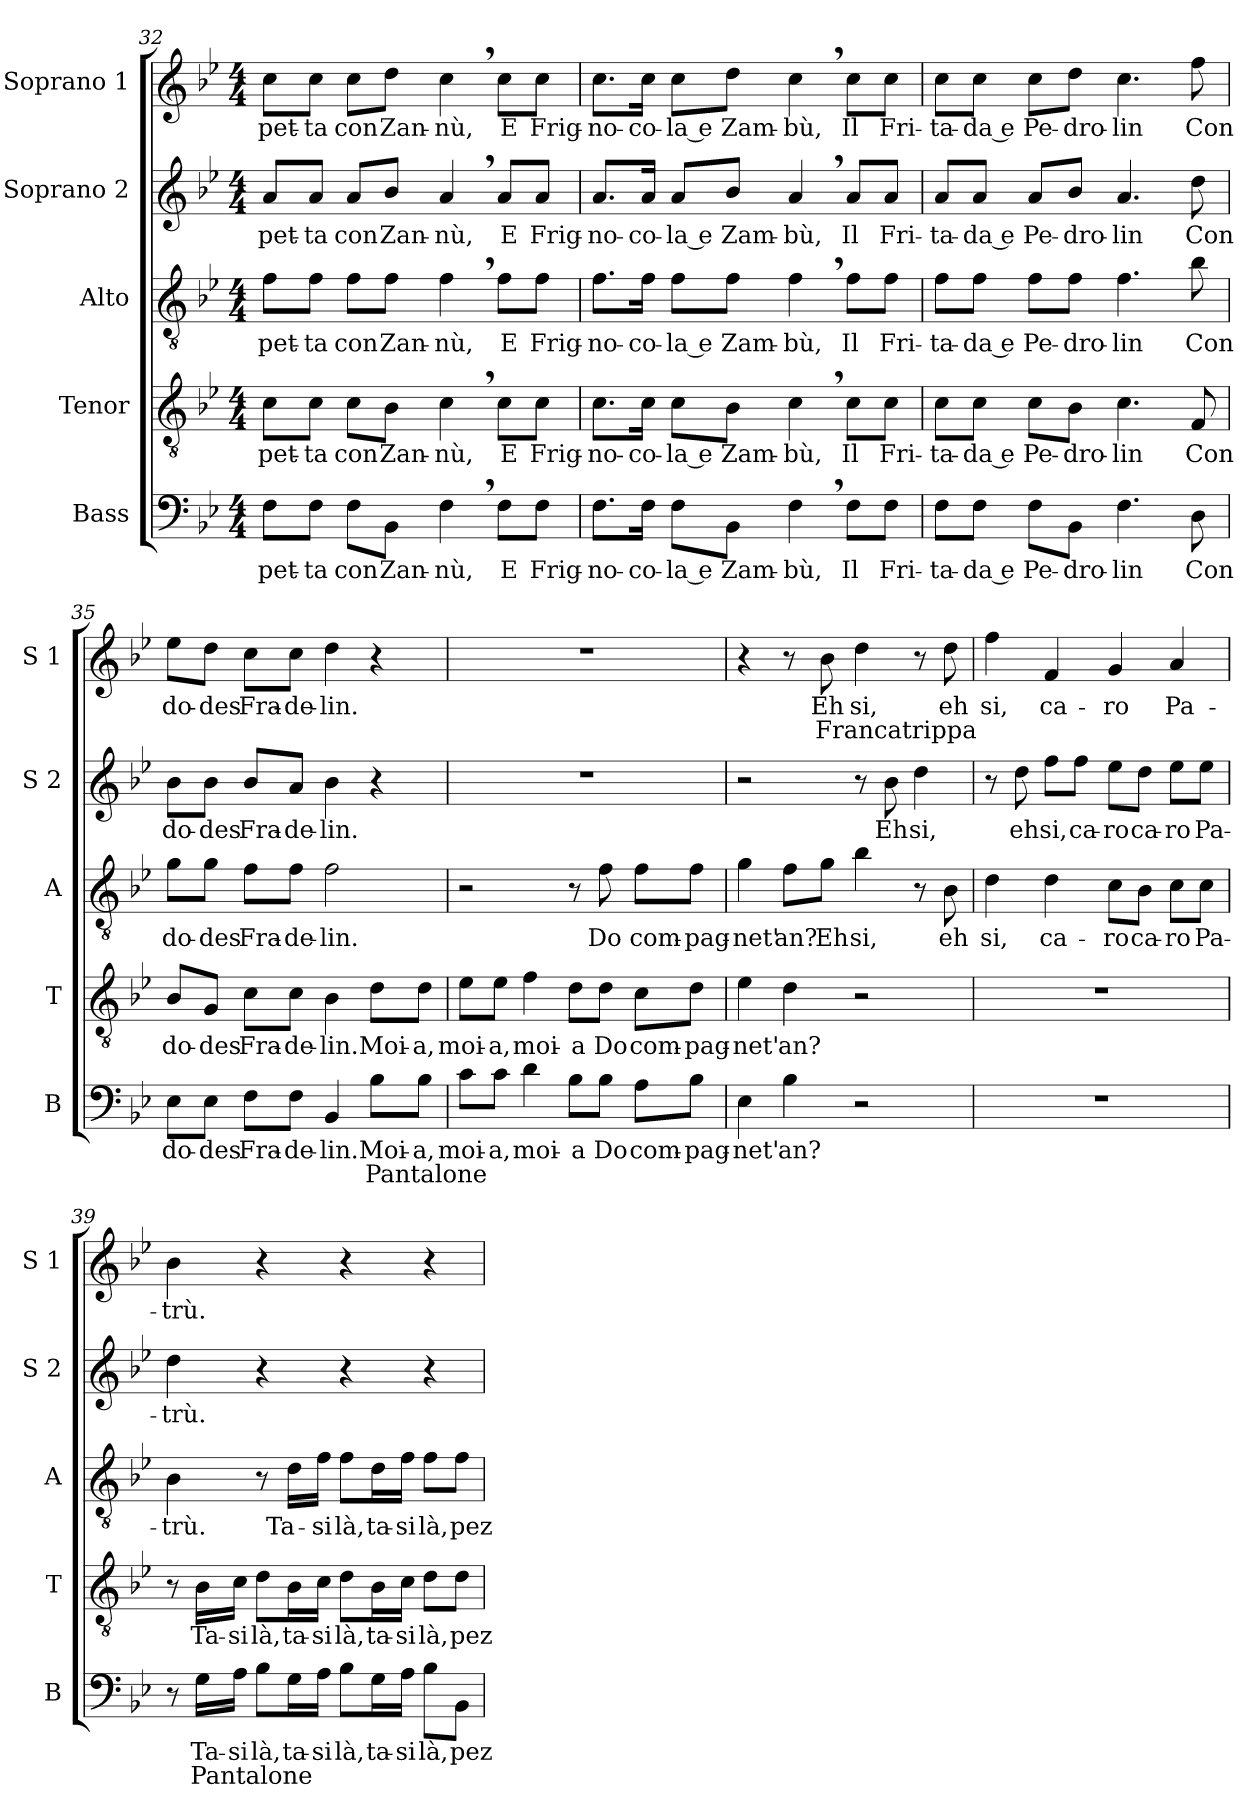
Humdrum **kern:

**kern	**text	**text	**kern	**text	**kern	**text	**kern	**text	**kern	**text	**text
*part5	*part5	*part5	*part4	*part4	*part3	*part3	*part2	*part2	*part1	*part1	*part1
*staff5	*staff5	*staff5	*staff4	*staff4	*staff3	*staff3	*staff2	*staff2	*staff1	*staff1	*staff1
*I"Bass	*	*	*I"Tenor	*	*I"Alto	*	*I"Soprano 2	*	*I"Soprano 1	*	*
*I'B	*	*	*I'T	*	*I'A	*	*I'S 2	*	*I'S 1	*	*
*clefF4	*	*	*clefGv2	*	*clefGv2	*	*clefG2	*	*clefG2	*	*
*k[b-e-]	*	*	*k[b-e-]	*	*k[b-e-]	*	*k[b-e-]	*	*k[b-e-]	*	*
*B-:	*	*	*B-:	*	*B-:	*	*B-:	*	*B-:	*	*
*M4/4	*	*	*M4/4	*	*M4/4	*	*M4/4	*	*M4/4	*	*
=32	=32	=32	=32	=32	=32	=32	=32	=32	=32	=32	=32
!	!LO:LY:b	!	!	!LO:LY:b	!	!LO:LY:b	!	!LO:LY:b	!	!LO:LY:b	!
8F\L	-pet-	.	8c\L	-pet-	8f\L	-pet-	8a/L	-pet-	8cc\L	-pet-	.
!	!LO:LY:b	!	!	!LO:LY:b	!	!LO:LY:b	!	!LO:LY:b	!	!LO:LY:b	!
8F\J	-ta	.	8c\J	-ta	8f\J	-ta	8a/J	-ta	8cc\J	-ta	.
!	!LO:LY:b	!	!	!LO:LY:b	!	!LO:LY:b	!	!LO:LY:b	!	!LO:LY:b	!
8F\L	con	.	8c\L	con	8f\L	con	8a/L	con	8cc\L	con	.
!	!LO:LY:b	!	!	!LO:LY:b	!	!LO:LY:b	!	!LO:LY:b	!	!LO:LY:b	!
8BB-\J	Zan-	.	8B-\J	Zan-	8f\J	Zan-	8b-/J	Zan-	8dd\J	Zan-	.
!	!LO:LY:b	!	!	!LO:LY:b	!	!LO:LY:b	!	!LO:LY:b	!	!LO:LY:b	!
4F,>\	-nù,	.	4c,>\	-nù,	4f,>\	-nù,	4a,>/	-nù,	4cc,>\	-nù,	.
!	!LO:LY:b	!	!	!LO:LY:b	!	!LO:LY:b	!	!LO:LY:b	!	!LO:LY:b	!
8F\L	E	.	8c\L	E	8f\L	E	8a/L	E	8cc\L	E	.
!	!LO:LY:b	!	!	!LO:LY:b	!	!LO:LY:b	!	!LO:LY:b	!	!LO:LY:b	!
8F\J	Frig-	.	8c\J	Frig-	8f\J	Frig-	8a/J	Frig-	8cc\J	Frig-	.
!!LO:PB:g=z
=33	=33	=33	=33	=33	=33	=33	=33	=33	=33	=33	=33
!	!LO:LY:b	!	!	!LO:LY:b	!	!LO:LY:b	!	!LO:LY:b	!	!LO:LY:b	!
8.F\L	-no-	.	8.c\L	-no-	8.f\L	-no-	8.a/L	-no-	8.cc\L	-no-	.
!	!LO:LY:b	!	!	!LO:LY:b	!	!LO:LY:b	!	!LO:LY:b	!	!LO:LY:b	!
16F\Jk	-co-	.	16c\Jk	-co-	16f\Jk	-co-	16a/Jk	-co-	16cc\Jk	-co-	.
!	!LO:LY:b	!	!	!LO:LY:b	!	!LO:LY:b	!	!LO:LY:b	!	!LO:LY:b	!
8F\L	-la e	.	8c\L	-la e	8f\L	-la e	8a/L	-la e	8cc\L	-la e	.
!	!LO:LY:b	!	!	!LO:LY:b	!	!LO:LY:b	!	!LO:LY:b	!	!LO:LY:b	!
8BB-\J	Zam-	.	8B-\J	Zam-	8f\J	Zam-	8b-/J	Zam-	8dd\J	Zam-	.
!	!LO:LY:b	!	!	!LO:LY:b	!	!LO:LY:b	!	!LO:LY:b	!	!LO:LY:b	!
4F,>\	-bù,	.	4c,>\	-bù,	4f,>\	-bù,	4a,>/	-bù,	4cc,>\	-bù,	.
!	!LO:LY:b	!	!	!LO:LY:b	!	!LO:LY:b	!	!LO:LY:b	!	!LO:LY:b	!
8F\L	Il	.	8c\L	Il	8f\L	Il	8a/L	Il	8cc\L	Il	.
!	!LO:LY:b	!	!	!LO:LY:b	!	!LO:LY:b	!	!LO:LY:b	!	!LO:LY:b	!
8F\J	Fri-	.	8c\J	Fri-	8f\J	Fri-	8a/J	Fri-	8cc\J	Fri-	.
=34	=34	=34	=34	=34	=34	=34	=34	=34	=34	=34	=34
!	!LO:LY:b	!	!	!LO:LY:b	!	!LO:LY:b	!	!LO:LY:b	!	!LO:LY:b	!
8F\L	-ta-	.	8c\L	-ta-	8f\L	-ta-	8a/L	-ta-	8cc\L	-ta-	.
!	!LO:LY:b	!	!	!LO:LY:b	!	!LO:LY:b	!	!LO:LY:b	!	!LO:LY:b	!
8F\J	-da e	.	8c\J	-da e	8f\J	-da e	8a/J	-da e	8cc\J	-da e	.
!	!LO:LY:b	!	!	!LO:LY:b	!	!LO:LY:b	!	!LO:LY:b	!	!LO:LY:b	!
8F\L	Pe-	.	8c\L	Pe-	8f\L	Pe-	8a/L	Pe-	8cc\L	Pe-	.
!	!LO:LY:b	!	!	!LO:LY:b	!	!LO:LY:b	!	!LO:LY:b	!	!LO:LY:b	!
8BB-\J	-dro-	.	8B-\J	-dro-	8f\J	-dro-	8b-/J	-dro-	8dd\J	-dro-	.
!	!LO:LY:b	!	!	!LO:LY:b	!	!LO:LY:b	!	!LO:LY:b	!	!LO:LY:b	!
4.F\	-lin	.	4.c\	-lin	4.f\	-lin	4.a/	-lin	4.cc\	-lin	.
!	!LO:LY:b	!	!	!LO:LY:b	!	!LO:LY:b	!	!LO:LY:b	!	!LO:LY:b	!
8D\	Con	.	8F/	Con	8b-\	Con	8dd\	Con	8ff\	Con	.
=35	=35	=35	=35	=35	=35	=35	=35	=35	=35	=35	=35
!	!LO:LY:b	!	!	!LO:LY:b	!	!LO:LY:b	!	!LO:LY:b	!	!LO:LY:b	!
8E-\L	do-	.	8B-/L	do-	8g\L	do-	8b-\L	do-	8ee-\L	do-	.
!	!LO:LY:b	!	!	!LO:LY:b	!	!LO:LY:b	!	!LO:LY:b	!	!LO:LY:b	!
8E-\J	-des	.	8G/J	-des	8g\J	-des	8b-\J	-des	8dd\J	-des	.
!	!LO:LY:b	!	!	!LO:LY:b	!	!LO:LY:b	!	!LO:LY:b	!	!LO:LY:b	!
8F\L	Fra-	.	8c\L	Fra-	8f\L	Fra-	8b-/L	Fra-	8cc\L	Fra-	.
!	!LO:LY:b	!	!	!LO:LY:b	!	!LO:LY:b	!	!LO:LY:b	!	!LO:LY:b	!
8F\J	-de-	.	8c\J	-de-	8f\J	-de-	8a/J	-de-	8cc\J	-de-	.
!	!LO:LY:b	!	!	!LO:LY:b	!	!LO:LY:b	!	!LO:LY:b	!	!LO:LY:b	!
4BB-/	-lin.	.	4B-\	-lin.	2f\	-lin.	4b-\	-lin.	4dd\	-lin.	.
!	!LO:LY:b	!LO:LY:a	!	!LO:LY:b	!	!	!	!	!	!	!
8B-\L	Moi-	Pantalone	8d\L	Moi-	.	.	4r	.	4r	.	.
!	!LO:LY:b	!	!	!LO:LY:b	!	!	!	!	!	!	!
8B-\J	-a,	.	8d\J	-a,	.	.	.	.	.	.	.
=36	=36	=36	=36	=36	=36	=36	=36	=36	=36	=36	=36
!	!LO:LY:b	!	!	!LO:LY:b	!	!	!	!	!	!	!
8c\L	moi-	.	8e-\L	moi-	2r	.	1r	.	1r	.	.
!	!LO:LY:b	!	!	!LO:LY:b	!	!	!	!	!	!	!
8c\J	-a,	.	8e-\J	-a,	.	.	.	.	.	.	.
!	!LO:LY:b	!	!	!LO:LY:b	!	!	!	!	!	!	!
4d\	moi-	.	4f\	moi-	.	.	.	.	.	.	.
!	!LO:LY:b	!	!	!LO:LY:b	!	!	!	!	!	!	!
8B-\L	-a	.	8d\L	-a	8r	.	.	.	.	.	.
!	!LO:LY:b	!	!	!LO:LY:b	!	!LO:LY:b	!	!	!	!	!
8B-\J	Do	.	8d\J	Do	8f\	Do	.	.	.	.	.
!	!LO:LY:b	!	!	!LO:LY:b	!	!LO:LY:b	!	!	!	!	!
8A\L	com-	.	8c\L	com-	8f\L	com-	.	.	.	.	.
!	!LO:LY:b	!	!	!LO:LY:b	!	!LO:LY:b	!	!	!	!	!
8B-\J	-pag-	.	8d\J	-pag-	8f\J	-pag-	.	.	.	.	.
!!LO:LB:g=z
=37	=37	=37	=37	=37	=37	=37	=37	=37	=37	=37	=37
!	!LO:LY:b	!	!	!LO:LY:b	!	!LO:LY:b	!	!	!	!	!
4E-\	-net'	.	4e-\	-net'	4g\	-net'	2r	.	4r	.	.
!	!LO:LY:b	!	!	!LO:LY:b	!	!LO:LY:b	!	!	!	!	!
4B-\	an?	.	4d\	an?	8f\L	an?	.	.	8r	.	.
!	!	!	!	!	!	!LO:LY:b	!	!	!	!LO:LY:b	!LO:LY:a
.	.	.	.	.	8g\J	Eh	.	.	8b-\	Eh	Francatrippa
!	!	!	!	!	!	!LO:LY:b	!	!	!	!LO:LY:b	!
2r	.	.	2r	.	4b-\	si,	8r	.	4dd\	si,	.
!	!	!	!	!	!	!	!	!LO:LY:b	!	!	!
.	.	.	.	.	.	.	8b-\	Eh	.	.	.
!	!	!	!	!	!	!	!	!LO:LY:b	!	!	!
.	.	.	.	.	8r	.	4dd\	si,	8r	.	.
!	!	!	!	!	!	!LO:LY:b	!	!	!	!LO:LY:b	!
.	.	.	.	.	8B-\	eh	.	.	8dd\	eh	.
=38	=38	=38	=38	=38	=38	=38	=38	=38	=38	=38	=38
!	!	!	!	!	!	!LO:LY:b	!	!	!	!LO:LY:b	!
1r	.	.	1r	.	4d\	si,	8r	.	4ff\	si,	.
!	!	!	!	!	!	!	!	!LO:LY:b	!	!	!
.	.	.	.	.	.	.	8dd\	eh	.	.	.
!	!	!	!	!	!	!LO:LY:b	!	!LO:LY:b	!	!LO:LY:b	!
.	.	.	.	.	4d\	ca-	8ff\L	si,	4f/	ca-	.
!	!	!	!	!	!	!	!	!LO:LY:b	!	!	!
.	.	.	.	.	.	.	8ff\J	ca-	.	.	.
!	!	!	!	!	!	!LO:LY:b	!	!LO:LY:b	!	!LO:LY:b	!
.	.	.	.	.	8c\L	-ro	8ee-\L	-ro	4g/	-ro	.
!	!	!	!	!	!	!LO:LY:b	!	!LO:LY:b	!	!	!
.	.	.	.	.	8B-\J	ca-	8dd\J	ca-	.	.	.
!	!	!	!	!	!	!LO:LY:b	!	!LO:LY:b	!	!LO:LY:b	!
.	.	.	.	.	8c\L	-ro	8ee-\L	-ro	4a/	Pa-	.
!	!	!	!	!	!	!LO:LY:b	!	!LO:LY:b	!	!	!
.	.	.	.	.	8c\J	Pa-	8ee-\J	Pa-	.	.	.
=39	=39	=39	=39	=39	=39	=39	=39	=39	=39	=39	=39
!	!	!	!	!	!	!LO:LY:b	!	!LO:LY:b	!	!LO:LY:b	!
8r	.	.	8r	.	4B-\	-trù.	4dd\	-trù.	4b-\	-trù.	.
!	!LO:LY:b	!LO:LY:a	!	!LO:LY:b	!	!	!	!	!	!	!
16G\LL	Ta-	Pantalone	16B-\LL	Ta-	.	.	.	.	.	.	.
!	!LO:LY:b	!	!	!LO:LY:b	!	!	!	!	!	!	!
16A\JJ	-si	.	16c\JJ	-si	.	.	.	.	.	.	.
!	!LO:LY:b	!	!	!LO:LY:b	!	!	!	!	!	!	!
8B-\L	là,	.	8d\L	là,	8r	.	4r	.	4r	.	.
!	!LO:LY:b	!	!	!LO:LY:b	!	!LO:LY:b	!	!	!	!	!
16G\L	ta-	.	16B-\L	ta-	16d\LL	Ta-	.	.	.	.	.
!	!LO:LY:b	!	!	!LO:LY:b	!	!LO:LY:b	!	!	!	!	!
16A\JJ	-si	.	16c\JJ	-si	16f\JJ	-si	.	.	.	.	.
!	!LO:LY:b	!	!	!LO:LY:b	!	!LO:LY:b	!	!	!	!	!
8B-\L	là,	.	8d\L	là,	8f\L	là,	4r	.	4r	.	.
!	!LO:LY:b	!	!	!LO:LY:b	!	!LO:LY:b	!	!	!	!	!
16G\L	ta-	.	16B-\L	ta-	16d\L	ta-	.	.	.	.	.
!	!LO:LY:b	!	!	!LO:LY:b	!	!LO:LY:b	!	!	!	!	!
16A\JJ	-si	.	16c\JJ	-si	16f\JJ	-si	.	.	.	.	.
!	!LO:LY:b	!	!	!LO:LY:b	!	!LO:LY:b	!	!	!	!	!
8B-\L	là,	.	8d\L	là,	8f\L	là,	4r	.	4r	.	.
!	!LO:LY:b	!	!	!LO:LY:b	!	!LO:LY:b	!	!	!	!	!
8BB-\J	pez-	.	8d\J	pez-	8f\J	pez-	.	.	.	.	.
=	=	=	=	=	=	=	=	=	=	=	=
*-	*-	*-	*-	*-	*-	*-	*-	*-	*-	*-	*-
